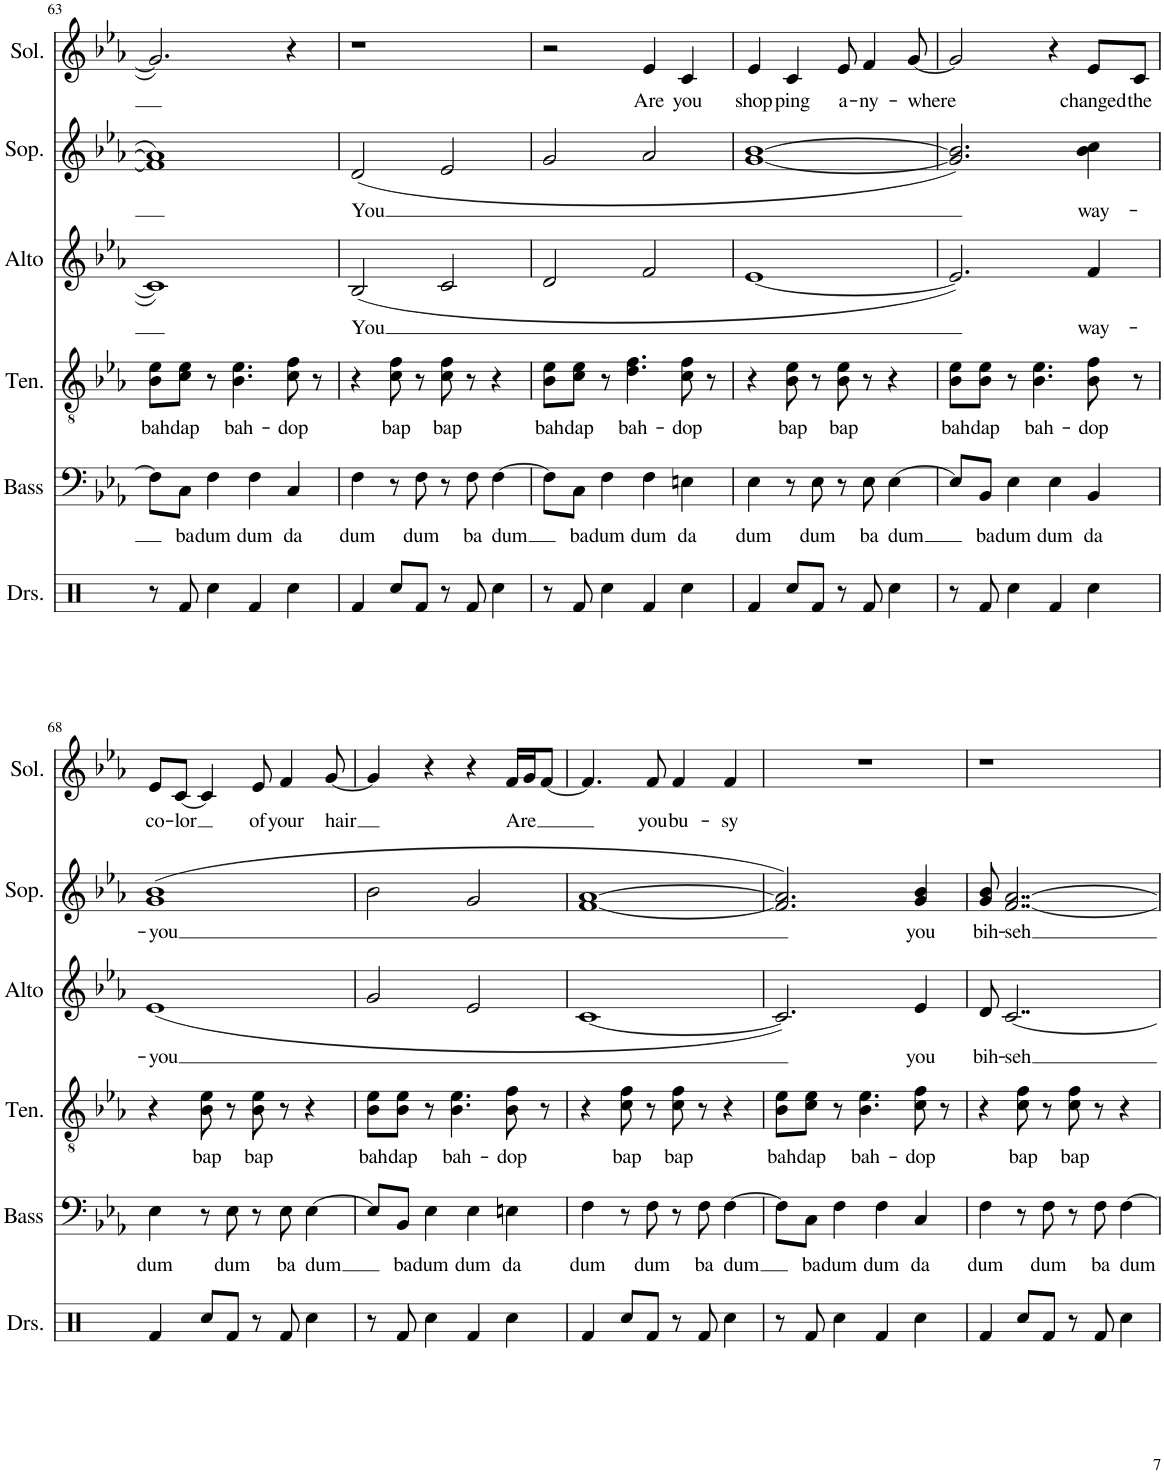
**kern	**kern	**text	**kern	**text	**kern	**text	**kern	**text	**kern	**text
*part6	*part5	*part5	*part4	*part4	*part3	*part3	*part2	*part2	*part1	*part1
*staff6	*staff5	*staff5	*staff4	*staff4	*staff3	*staff3	*staff2	*staff2	*staff1	*staff1
*I"Drumset	*I"Bass	*	*I"Tenor	*	*I"Alto	*	*I"Soprano	*	*I"Solo	*
*I'Drs.	*I'Bass	*	*I'Ten.	*	*I'Alto	*	*I'Sop.	*	*I'Sol.	*
!!LO:PB:g=z
*clefX	*clefF4	*	*clefGv2	*	*clefG2	*	*clefG2	*	*clefG2	*
*k[b-e-a-]	*k[b-e-a-]	*	*k[b-e-a-]	*	*k[b-e-a-]	*	*k[b-e-a-]	*	*k[b-e-a-]	*
*M2/2	*M2/2	*	*M2/2	*	*M2/2	*	*M2/2	*	*M2/2	*
*met(c|)	*met(c|)	*	*met(c|)	*	*met(c|)	*	*met(c|)	*	*met(c|)	*
=63	=63	=63	=63	=63	=63	=63	=63	=63	=63	=63
!	!	!	!	!LO:LY:b	!	!	!	!	!	!
8r	8F\L]	.	8B-\ 8e-\L	bah	1c]	.	1f] 1a-]	.	2.g/]	.
!	!	!LO:LY:b	!	!LO:LY:b	!	!	!	!	!	!
8Rf/	8C\J	ba	8c\ 8e-\J	dap	.	.	.	.	.	.
!	!	!LO:LY:b	!	!	!	!	!	!	!	!
4Rcc\	4F\	dum	8r	.	.	.	.	.	.	.
!	!	!	!	!LO:LY:b	!	!	!	!	!	!
.	.	.	4.B-\ 4.e-\	bah-	.	.	.	.	.	.
!	!	!LO:LY:b	!	!	!	!	!	!	!	!
4Rf/	4F\	dum	.	.	.	.	.	.	.	.
!	!	!LO:LY:b	!	!LO:LY:b	!	!	!	!	!	!
4Rcc\	4C/	da	8c\ 8f\	-dop	.	.	.	.	4r	.
.	.	.	8r	.	.	.	.	.	.	.
=64	=64	=64	=64	=64	=64	=64	=64	=64	=64	=64
!	!	!LO:LY:b	!	!	!	!LO:LY:b	!	!LO:LY:b	!	!
4Rf/	4F\	dum	4r	.	2B-/	You	(2d/	You	1r	.
!	!	!	!	!LO:LY:b	!	!	!	!	!	!
8Rcc/L	8r	.	8c\ 8f\	bap	.	.	.	.	.	.
!	!	!LO:LY:b	!	!	!	!	!	!	!	!
8Rf/J	8F\	dum	8r	.	.	.	.	.	.	.
!	!	!	!	!LO:LY:b	!	!	!	!	!	!
8r	8r	.	8c\ 8f\	bap	2c/	.	2e-/	.	.	.
!	!	!LO:LY:b	!	!	!	!	!	!	!	!
8Rf/	8F\	ba	8r	.	.	.	.	.	.	.
!	!	!LO:LY:b	!	!	!	!	!	!	!	!
4Rcc\	[4F\	dum	4r	.	.	.	.	.	.	.
=65	=65	=65	=65	=65	=65	=65	=65	=65	=65	=65
!	!	!	!	!LO:LY:b	!	!	!	!	!	!
8r	8F\L]	.	8B-\ 8e-\L	bah	2d/	.	2g/	.	2r	.
!	!	!LO:LY:b	!	!LO:LY:b	!	!	!	!	!	!
8Rf/	8C\J	ba	8c\ 8e-\J	dap	.	.	.	.	.	.
!	!	!LO:LY:b	!	!	!	!	!	!	!	!
4Rcc\	4F\	dum	8r	.	.	.	.	.	.	.
!	!	!	!	!LO:LY:b	!	!	!	!	!	!
.	.	.	4.d\ 4.f\	bah-	.	.	.	.	.	.
!	!	!LO:LY:b	!	!	!	!	!	!	!	!LO:LY:b
4Rf/	4F\	dum	.	.	2f/	.	2a-/	.	4e-/	Are
!	!	!LO:LY:b	!	!LO:LY:b	!	!	!	!	!	!LO:LY:b
4Rcc\	4En\	da	8c\ 8f\	-dop	.	.	.	.	4c/	you
.	.	.	8r	.	.	.	.	.	.	.
=66	=66	=66	=66	=66	=66	=66	=66	=66	=66	=66
!	!	!LO:LY:b	!	!	!	!	!	!	!	!LO:LY:b
4Rf/	4E-\	dum	4r	.	[1e-	.	[1g [1b-	.	4e-/	shop-
!	!	!	!	!LO:LY:b	!	!	!	!	!	!LO:LY:b
8Rcc/L	8r	.	8B-\ 8e-\	bap	.	.	.	.	4c/	-ping
!	!	!LO:LY:b	!	!	!	!	!	!	!	!
8Rf/J	8E-\	dum	8r	.	.	.	.	.	.	.
!	!	!	!	!LO:LY:b	!	!	!	!	!	!LO:LY:b
8r	8r	.	8B-\ 8e-\	bap	.	.	.	.	8e-/	a-
!	!	!LO:LY:b	!	!	!	!	!	!	!	!LO:LY:b
8Rf/	8E-\	ba	8r	.	.	.	.	.	4f/	-ny-
!	!	!LO:LY:b	!	!	!	!	!	!	!	!
4Rcc\	[4E-\	dum	4r	.	.	.	.	.	.	.
!	!	!	!	!	!	!	!	!	!	!LO:LY:b
.	.	.	.	.	.	.	.	.	[8g/	-where
=67	=67	=67	=67	=67	=67	=67	=67	=67	=67	=67
!	!	!	!	!LO:LY:b	!	!	!	!	!	!
8r	8E-/L]	.	8B-\ 8e-\L	bah	2.e-/]	.	2.g/] 2.b-/])	.	2g/]	.
!	!	!LO:LY:b	!	!LO:LY:b	!	!	!	!	!	!
8Rf/	8BB-/J	ba	8B-\ 8e-\J	dap	.	.	.	.	.	.
!	!	!LO:LY:b	!	!	!	!	!	!	!	!
4Rcc\	4E-\	dum	8r	.	.	.	.	.	.	.
!	!	!	!	!LO:LY:b	!	!	!	!	!	!
.	.	.	4.B-\ 4.e-\	bah-	.	.	.	.	.	.
!	!	!LO:LY:b	!	!	!	!	!	!	!	!
4Rf/	4E-\	dum	.	.	.	.	.	.	4r	.
!	!	!LO:LY:b	!	!LO:LY:b	!	!LO:LY:b	!	!LO:LY:b	!	!LO:LY:b
4Rcc\	4BB-/	da	8B-\ 8f\	-dop	4f/	way-	4b-\ 4cc\	way-	8e-/L	changed
!	!	!	!	!	!	!	!	!	!	!LO:LY:b
.	.	.	8r	.	.	.	.	.	8c/J	the
!!LO:LB:g=z
=68	=68	=68	=68	=68	=68	=68	=68	=68	=68	=68
!	!	!LO:LY:b	!	!	!	!LO:LY:b	!	!LO:LY:b	!	!LO:LY:b
4Rf/	4E-\	dum	4r	.	1e-	-you	(1g 1b-	-you	8e-/L	co-
!	!	!	!	!	!	!	!	!	!	!LO:LY:b
.	.	.	.	.	.	.	.	.	[8c/J	-lor
!	!	!	!	!LO:LY:b	!	!	!	!	!	!
8Rcc/L	8r	.	8B-\ 8e-\	bap	.	.	.	.	4c/]	.
!	!	!LO:LY:b	!	!	!	!	!	!	!	!
8Rf/J	8E-\	dum	8r	.	.	.	.	.	.	.
!	!	!	!	!LO:LY:b	!	!	!	!	!	!LO:LY:b
8r	8r	.	8B-\ 8e-\	bap	.	.	.	.	8e-/	of
!	!	!LO:LY:b	!	!	!	!	!	!	!	!LO:LY:b
8Rf/	8E-\	ba	8r	.	.	.	.	.	4f/	your
!	!	!LO:LY:b	!	!	!	!	!	!	!	!
4Rcc\	[4E-\	dum	4r	.	.	.	.	.	.	.
!	!	!	!	!	!	!	!	!	!	!LO:LY:b
.	.	.	.	.	.	.	.	.	[8g/	hair
=69	=69	=69	=69	=69	=69	=69	=69	=69	=69	=69
!	!	!	!	!LO:LY:b	!	!	!	!	!	!
8r	8E-/L]	.	8B-\ 8e-\L	bah	2g/	.	2b-\	.	4g/]	.
!	!	!LO:LY:b	!	!LO:LY:b	!	!	!	!	!	!
8Rf/	8BB-/J	ba	8B-\ 8e-\J	dap	.	.	.	.	.	.
!	!	!LO:LY:b	!	!	!	!	!	!	!	!
4Rcc\	4E-\	dum	8r	.	.	.	.	.	4r	.
!	!	!	!	!LO:LY:b	!	!	!	!	!	!
.	.	.	4.B-\ 4.e-\	bah-	.	.	.	.	.	.
!	!	!LO:LY:b	!	!	!	!	!	!	!	!
4Rf/	4E-\	dum	.	.	2e-/	.	2g/	.	4r	.
!	!	!LO:LY:b	!	!LO:LY:b	!	!	!	!	!	!LO:LY:b
4Rcc\	4En\	da	8B-\ 8f\	-dop	.	.	.	.	16f/LL	Are
.	.	.	.	.	.	.	.	.	16g/J	.
.	.	.	8r	.	.	.	.	.	[8f/J	.
=70	=70	=70	=70	=70	=70	=70	=70	=70	=70	=70
!	!	!LO:LY:b	!	!	!	!	!	!	!	!
4Rf/	4F\	dum	4r	.	[1c	.	[1f [1a-	.	4.f/]	.
!	!	!	!	!LO:LY:b	!	!	!	!	!	!
8Rcc/L	8r	.	8c\ 8f\	bap	.	.	.	.	.	.
!	!	!LO:LY:b	!	!	!	!	!	!	!	!LO:LY:b
8Rf/J	8F\	dum	8r	.	.	.	.	.	8f/	you
!	!	!	!	!LO:LY:b	!	!	!	!	!	!LO:LY:b
8r	8r	.	8c\ 8f\	bap	.	.	.	.	4f/	bu-
!	!	!LO:LY:b	!	!	!	!	!	!	!	!
8Rf/	8F\	ba	8r	.	.	.	.	.	.	.
!	!	!LO:LY:b	!	!	!	!	!	!	!	!LO:LY:b
4Rcc\	[4F\	dum	4r	.	.	.	.	.	4f/	-sy
=71	=71	=71	=71	=71	=71	=71	=71	=71	=71	=71
!	!	!	!	!LO:LY:b	!	!	!	!	!	!
8r	8F\L]	.	8B-\ 8e-\L	bah	2.c/]	.	2.f/] 2.a-/])	.	1r	.
!	!	!LO:LY:b	!	!LO:LY:b	!	!	!	!	!	!
8Rf/	8C\J	ba	8c\ 8e-\J	dap	.	.	.	.	.	.
!	!	!LO:LY:b	!	!	!	!	!	!	!	!
4Rcc\	4F\	dum	8r	.	.	.	.	.	.	.
!	!	!	!	!LO:LY:b	!	!	!	!	!	!
.	.	.	4.B-\ 4.e-\	bah-	.	.	.	.	.	.
!	!	!LO:LY:b	!	!	!	!	!	!	!	!
4Rf/	4F\	dum	.	.	.	.	.	.	.	.
!	!	!LO:LY:b	!	!LO:LY:b	!	!LO:LY:b	!	!LO:LY:b	!	!
4Rcc\	4C/	da	8c\ 8f\	-dop	4e-/	you	4g/ 4b-/	you	.	.
.	.	.	8r	.	.	.	.	.	.	.
=72	=72	=72	=72	=72	=72	=72	=72	=72	=72	=72
!	!	!LO:LY:b	!	!	!	!LO:LY:b	!	!LO:LY:b	!	!
4Rf/	4F\	dum	4r	.	8d/	bih-	8g/ 8b-/	bih-	1r	.
!	!	!	!	!	!	!LO:LY:b	!	!LO:LY:b	!	!
.	.	.	.	.	[2..c/	-seh	[2..f/ [2..a-/	-seh	.	.
!	!	!	!	!LO:LY:b	!	!	!	!	!	!
8Rcc/L	8r	.	8c\ 8f\	bap	.	.	.	.	.	.
!	!	!LO:LY:b	!	!	!	!	!	!	!	!
8Rf/J	8F\	dum	8r	.	.	.	.	.	.	.
!	!	!	!	!LO:LY:b	!	!	!	!	!	!
8r	8r	.	8c\ 8f\	bap	.	.	.	.	.	.
!	!	!LO:LY:b	!	!	!	!	!	!	!	!
8Rf/	8F\	ba	8r	.	.	.	.	.	.	.
!	!	!LO:LY:b	!	!	!	!	!	!	!	!
4Rcc\	[4F\	dum	4r	.	.	.	.	.	.	.
=	=	=	=	=	=	=	=	=	=	=
*-	*-	*-	*-	*-	*-	*-	*-	*-	*-	*-
